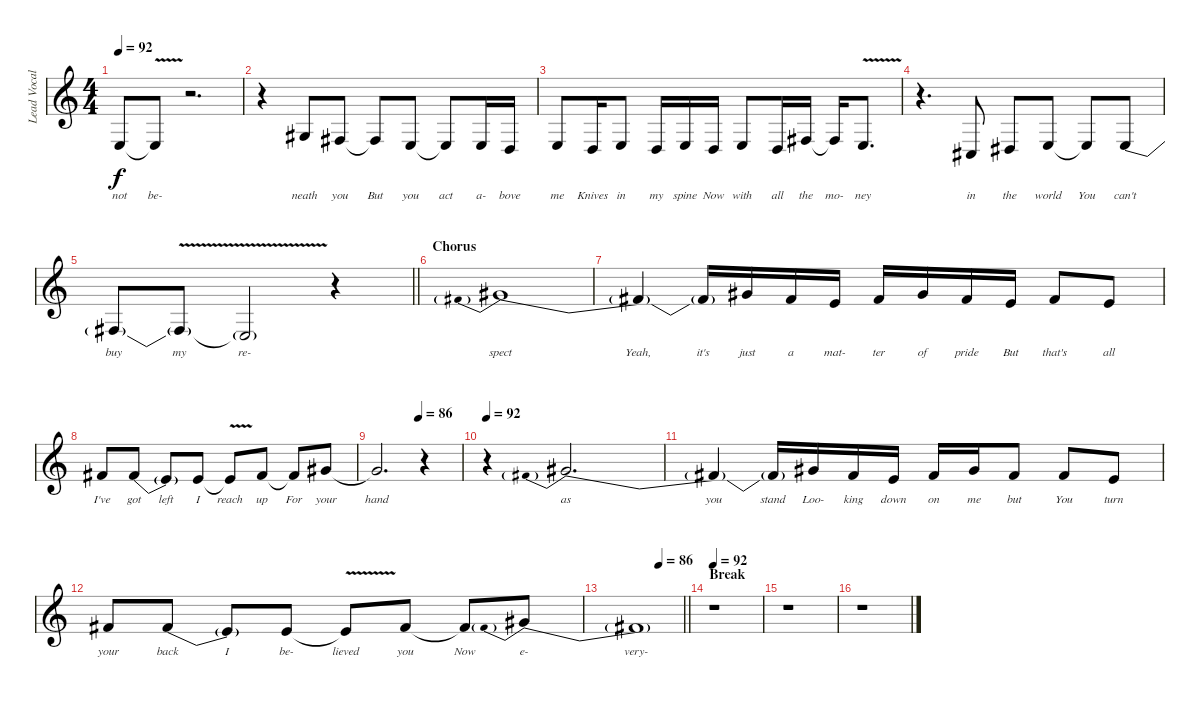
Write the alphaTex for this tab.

\track ("Lead Vocals" "Lead Vocal") {instrument lead6voice}
\staff {score}
\tuning (Db4 Ab3 E3 B2 Gb2 B1) {hide}
\ts (4 4)
\tempo 92
\clef g2
\ks c
10.5{t}.8{lyrics (0 "not") lyrics (1 "") lyrics (2 "") lyrics (3 "") lyrics (4 "") dy f} 10.5{v t}.8{lyrics (0 "be-") lyrics (1 "") lyrics (2 "") lyrics (3 "") lyrics (4 "")} r.2{d} |
r.4 9.4.8{lyrics (0 "neath") lyrics (1 "") lyrics (2 "") lyrics (3 "") lyrics (4 "")} 7.4.8{lyrics (0 "you") lyrics (1 "") lyrics (2 "") lyrics (3 "") lyrics (4 "")} 7.4{t}.8{lyrics (0 "But") lyrics (1 "") lyrics (2 "") lyrics (3 "") lyrics (4 "")} 10.5.8{lyrics (0 "you") lyrics (1 "") lyrics (2 "") lyrics (3 "") lyrics (4 "")} 10.5{t}.8{lyrics (0 "act") lyrics (1 "") lyrics (2 "") lyrics (3 "") lyrics (4 "")} 10.5.16{lyrics (0 "a-") lyrics (1 "") lyrics (2 "") lyrics (3 "") lyrics (4 "")} 8.5.16{lyrics (0 "bove") lyrics (1 "") lyrics (2 "") lyrics (3 "") lyrics (4 "")} |
10.5.8{lyrics (0 "me") lyrics (1 "") lyrics (2 "") lyrics (3 "") lyrics (4 "")} 8.5.16{lyrics (0 "Knives") lyrics (1 "") lyrics (2 "") lyrics (3 "") lyrics (4 "")} 10.5.8{lyrics (0 "in") lyrics (1 "") lyrics (2 "") lyrics (3 "") lyrics (4 "")} 8.5.16{lyrics (0 "my") lyrics (1 "") lyrics (2 "") lyrics (3 "") lyrics (4 "")} 10.5.16{lyrics (0 "spine") lyrics (1 "") lyrics (2 "") lyrics (3 "") lyrics (4 "")} 8.5.16{lyrics (0 "Now") lyrics (1 "") lyrics (2 "") lyrics (3 "") lyrics (4 "")} 10.5.8{lyrics (0 "with") lyrics (1 "") lyrics (2 "") lyrics (3 "") lyrics (4 "")} 8.5.16{lyrics (0 "all") lyrics (1 "") lyrics (2 "") lyrics (3 "") lyrics (4 "")} 7.4.16{lyrics (0 "the") lyrics (1 "") lyrics (2 "") lyrics (3 "") lyrics (4 "")} 7.4{t}.16{lyrics (0 "mo-") lyrics (1 "") lyrics (2 "") lyrics (3 "") lyrics (4 "")} 10.5{v}.8{d lyrics (0 "ney") lyrics (1 "") lyrics (2 "") lyrics (3 "") lyrics (4 "")} |
r.4{d} 7.5.8{lyrics (0 "in") lyrics (1 "") lyrics (2 "") lyrics (3 "") lyrics (4 "")} 9.5.8{lyrics (0 "the") lyrics (1 "") lyrics (2 "") lyrics (3 "") lyrics (4 "")} 10.5.8{lyrics (0 "world") lyrics (1 "") lyrics (2 "") lyrics (3 "") lyrics (4 "")} 10.5{t}.8{lyrics (0 "You") lyrics (1 "") lyrics (2 "") lyrics (3 "") lyrics (4 "")} 10.5{be (custom 0 0 10 0 20 4 60 4)}.8{lyrics (0 "can't") lyrics (1 "") lyrics (2 "") lyrics (3 "") lyrics (4 "")} |
\barLineRight lightlight
10.5{t}.8{lyrics (0 "buy") lyrics (1 "") lyrics (2 "") lyrics (3 "") lyrics (4 "")} 10.5{v t}.8{lyrics (0 "my") lyrics (1 "") lyrics (2 "") lyrics (3 "") lyrics (4 "")} 10.5{t}.2{lyrics (0 "re-") lyrics (1 "") lyrics (2 "") lyrics (3 "") lyrics (4 "")} r.4 |
\section ("" "Chorus")
5.1{be (prebendrelease 0 4 60 0)}.1{lyrics (0 "spect") lyrics (1 "") lyrics (2 "") lyrics (3 "") lyrics (4 "")} |
5.1{t}.4{lyrics (0 "Yeah,") lyrics (1 "") lyrics (2 "") lyrics (3 "") lyrics (4 "")} 5.1{t}.16{lyrics (0 "it's") lyrics (1 "") lyrics (2 "") lyrics (3 "") lyrics (4 "")} 7.1.16{lyrics (0 "just") lyrics (1 "") lyrics (2 "") lyrics (3 "") lyrics (4 "")} 5.1.16{lyrics (0 "a") lyrics (1 "") lyrics (2 "") lyrics (3 "") lyrics (4 "")} 8.2.16{lyrics (0 "mat-") lyrics (1 "") lyrics (2 "") lyrics (3 "") lyrics (4 "")} 5.1.16{lyrics (0 "ter") lyrics (1 "") lyrics (2 "") lyrics (3 "") lyrics (4 "")} 7.1.16{lyrics (0 "of") lyrics (1 "") lyrics (2 "") lyrics (3 "") lyrics (4 "")} 5.1.16{lyrics (0 "pride") lyrics (1 "") lyrics (2 "") lyrics (3 "") lyrics (4 "")} 8.2.16{lyrics (0 "But") lyrics (1 "") lyrics (2 "") lyrics (3 "") lyrics (4 "")} 5.1.8{lyrics (0 "that's") lyrics (1 "") lyrics (2 "") lyrics (3 "") lyrics (4 "")} 8.2.8{lyrics (0 "all") lyrics (1 "") lyrics (2 "") lyrics (3 "") lyrics (4 "")} |
5.1.8{lyrics (0 "I've") lyrics (1 "") lyrics (2 "") lyrics (3 "") lyrics (4 "")} 8.2{be (custom 0 4 25 4 35 0 60 0)}.8{lyrics (0 "got") lyrics (1 "") lyrics (2 "") lyrics (3 "") lyrics (4 "")} 8.2{t}.8{lyrics (0 "left") lyrics (1 "") lyrics (2 "") lyrics (3 "") lyrics (4 "")} 8.2.8{lyrics (0 "I") lyrics (1 "") lyrics (2 "") lyrics (3 "") lyrics (4 "")} 8.2{v t}.8{lyrics (0 "reach") lyrics (1 "") lyrics (2 "") lyrics (3 "") lyrics (4 "")} 5.1.8{lyrics (0 "up") lyrics (1 "") lyrics (2 "") lyrics (3 "") lyrics (4 "")} 5.1{t}.8{lyrics (0 "For") lyrics (1 "") lyrics (2 "") lyrics (3 "") lyrics (4 "")} 7.1.8{lyrics (0 "your") lyrics (1 "") lyrics (2 "") lyrics (3 "") lyrics (4 "")} |
\tempo (86 0.5)
7.1{t}.2{d lyrics (0 "hand") lyrics (1 "") lyrics (2 "") lyrics (3 "") lyrics (4 "")} r.4 |
\tempo 92
r.4 5.1{be (prebendrelease 0 4 60 0)}.2{d lyrics (0 "as") lyrics (1 "") lyrics (2 "") lyrics (3 "") lyrics (4 "")} |
5.1{t}.4{lyrics (0 "you") lyrics (1 "") lyrics (2 "") lyrics (3 "") lyrics (4 "")} 5.1{t}.16{lyrics (0 "stand") lyrics (1 "") lyrics (2 "") lyrics (3 "") lyrics (4 "")} 7.1.16{lyrics (0 "Loo-") lyrics (1 "") lyrics (2 "") lyrics (3 "") lyrics (4 "")} 5.1.16{lyrics (0 "king") lyrics (1 "") lyrics (2 "") lyrics (3 "") lyrics (4 "")} 8.2.16{lyrics (0 "down") lyrics (1 "") lyrics (2 "") lyrics (3 "") lyrics (4 "")} 5.1.16{lyrics (0 "on") lyrics (1 "") lyrics (2 "") lyrics (3 "") lyrics (4 "")} 7.1.16{lyrics (0 "me") lyrics (1 "") lyrics (2 "") lyrics (3 "") lyrics (4 "")} 5.1.8{lyrics (0 "but") lyrics (1 "") lyrics (2 "") lyrics (3 "") lyrics (4 "")} 5.1.8{lyrics (0 "You") lyrics (1 "") lyrics (2 "") lyrics (3 "") lyrics (4 "")} 8.2.8{lyrics (0 "turn") lyrics (1 "") lyrics (2 "") lyrics (3 "") lyrics (4 "")} |
5.1.8{lyrics (0 "your") lyrics (1 "") lyrics (2 "") lyrics (3 "") lyrics (4 "")} 8.2{be (custom 0 4 25 4 35 0 60 0)}.8{lyrics (0 "back") lyrics (1 "") lyrics (2 "") lyrics (3 "") lyrics (4 "")} 8.2{t}.8{lyrics (0 "I") lyrics (1 "") lyrics (2 "") lyrics (3 "") lyrics (4 "")} 8.2.8{lyrics (0 "be-") lyrics (1 "") lyrics (2 "") lyrics (3 "") lyrics (4 "")} 8.2{v t}.8{lyrics (0 "lieved") lyrics (1 "") lyrics (2 "") lyrics (3 "") lyrics (4 "")} 5.1.8{lyrics (0 "you") lyrics (1 "") lyrics (2 "") lyrics (3 "") lyrics (4 "")} 5.1{t}.8{lyrics (0 "Now") lyrics (1 "") lyrics (2 "") lyrics (3 "") lyrics (4 "")} 5.1{be (prebendrelease 0 4 60 0)}.8{lyrics (0 "e-") lyrics (1 "") lyrics (2 "") lyrics (3 "") lyrics (4 "")} |
\tempo (86 0.5)
\barLineRight lightlight
5.1{t}.1{lyrics (0 "very-") lyrics (1 "") lyrics (2 "") lyrics (3 "") lyrics (4 "")} |
\section ("" "Break")
\tempo 92
r.1 |
r.1 |
r.1
